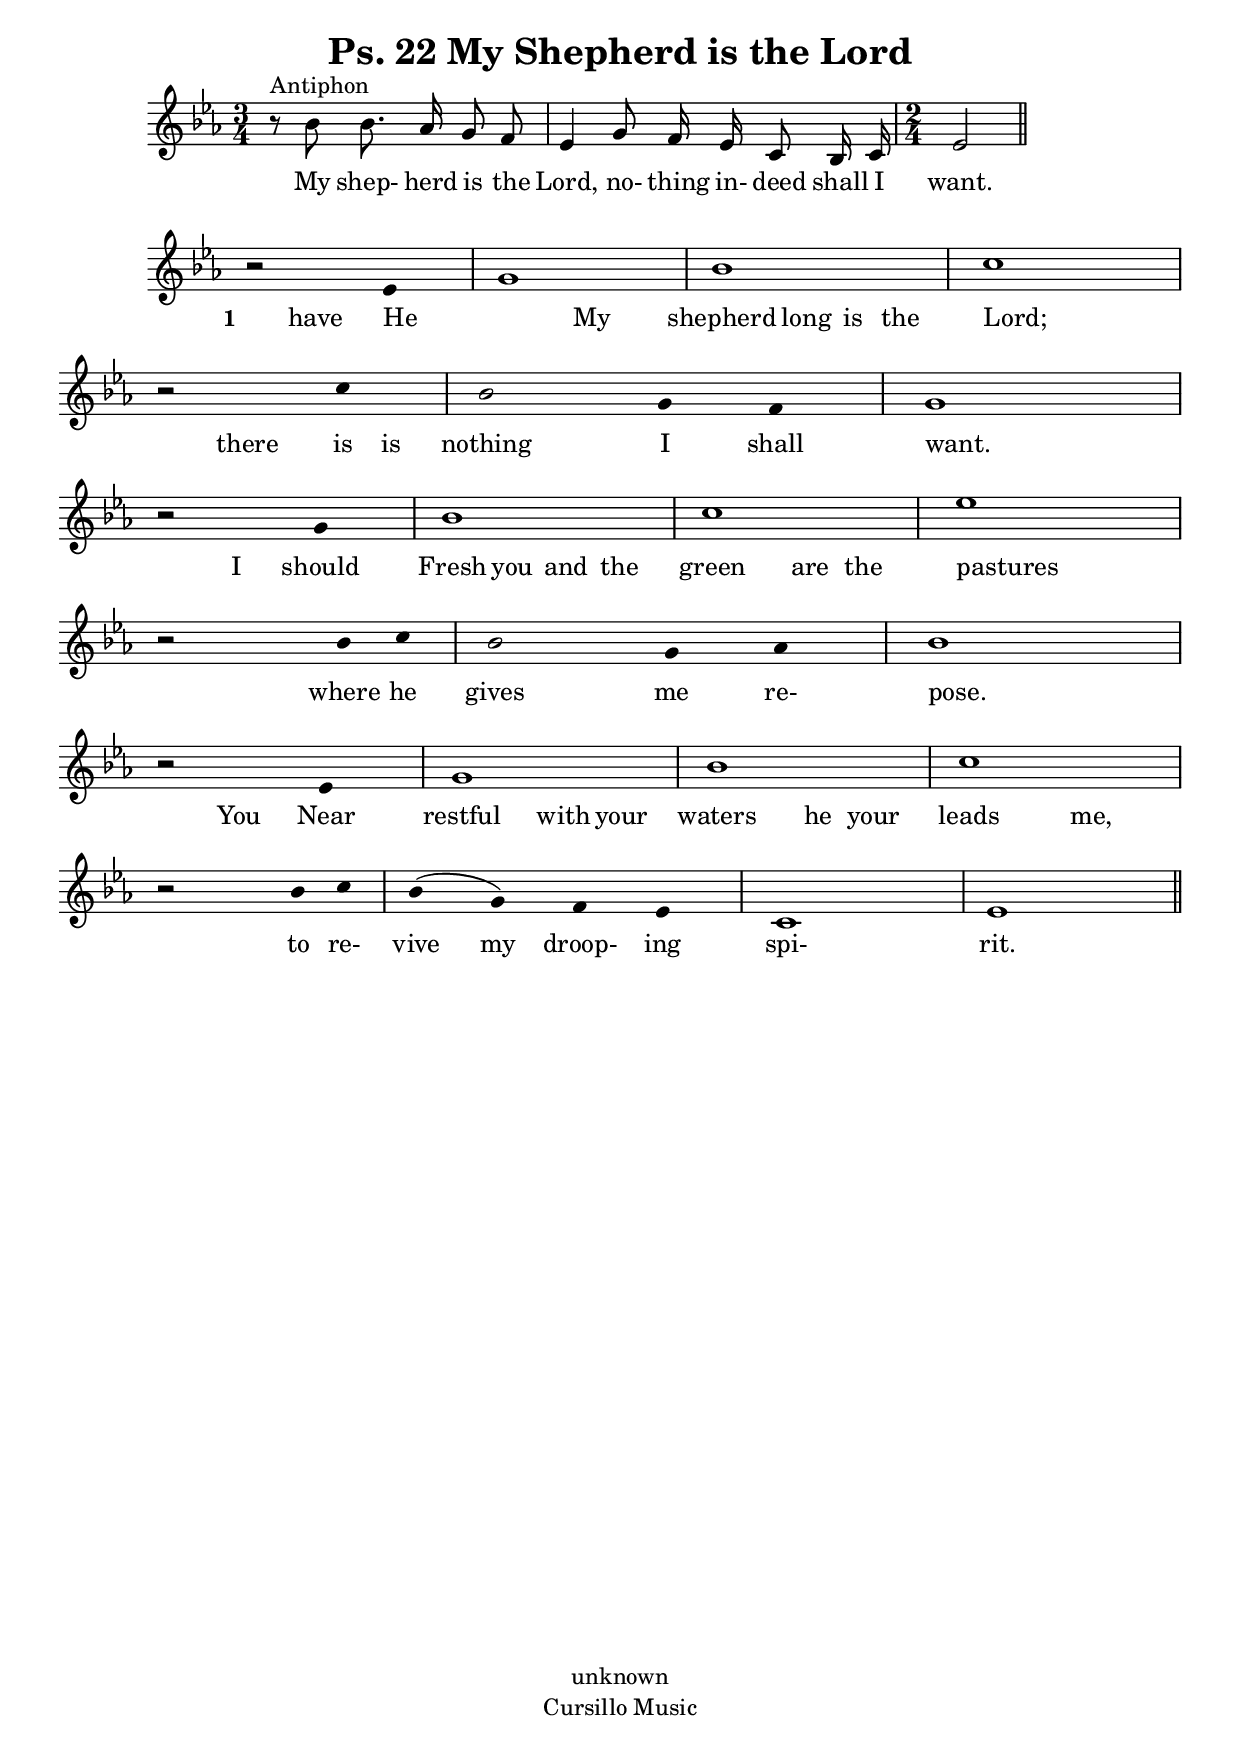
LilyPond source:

\version "1.6.5"
\header {
	filename = "psalm22.ly"
	title = "Ps. 22 My Shepherd is the Lord"
	% composer = "Me!"
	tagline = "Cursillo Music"
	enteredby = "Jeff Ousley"
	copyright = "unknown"
}


antiphonNotes = \notes \relative c' {
	\property Staff.autoBeaming = ##f
	\property Staff.automaticMelismata = ##f 
	\time 3/4
	\key ees \major
	\clef violin

	r8^#"Antiphon" bes'8 bes8. aes16 g8 f8
	ees4 g8 f16 ees16 c8 bes16 c16
	\time 2/4 ees2
	\bar "||"
}

verseNotes = \notes \relative c' {
	\property Staff.autoBeaming = ##f
	\property Staff.automaticMelismata = ##f 
	\time 3/4
	\key ees \major
	\clef violin

	\property Score.defaultBarType = empty
	\property Staff.TimeSignature \override #'molecule-callback = #'()
	\cadenzaOn
	\property Voice.Stem \override #'transparent = ##t

	r2 ees4
	\bar "|"
	\time 4/4
	g1
	\bar "|"
	bes1
	\bar "|"
	c1
	\bar "|"
	\break

	\time 3/4
	r2 c4
	\bar "|"
	\time 4/4
	bes2 g4 f4
	\bar "|"
	g1
	\bar "|"
	\break

	\time 3/4
	r2 g4
	\bar "|"
	\time 4/4
	bes1
	\bar "|"
	c1
	\bar "|"
	ees1
	\bar "|"
	\break

	\time 3/4
	r2 bes8 c8
	\bar "|"
	\time 4/4
	bes2 g4 aes4
	\bar "|"
	bes1
	\bar "|"
	\break

	\time 3/4
	r2 ees,4
	\bar "|"
	\time 4/4
	g1
	\bar "|"
	bes1
	\bar "|"
	c1
	\bar "|"
	\break

	\time 3/4
	r2 bes8 c8
	\bar "|"
	\time 4/4
	bes4( )g4 f4 ees4
	\bar "|"
	c1
	\bar "|"
	ees1
	\bar "||"
}


antiphonLyrics = \lyrics {
	_8 My8 shep-8. herd16 is8 the8
	Lord,4 no-8 thing16 in-16 deed8 shall16 I16
	want.2

}

verseLyricsOne = \lyrics {

	\property LyricsVoice . stanza = "1"

	_2. _2 My2 shepherd2 is4 the4 Lord;1
	_4 there4 is4 nothing2 I4 shall4 want.1
	_2. Fresh2 and2 green2 are4 the4 pastures1
	_2 where8 he8 gives2 me4 re-4 pose.1
	_2 Near4 restful1 waters2 he2 leads2 me,2
	_2 to8 re-8 vive4 my4 droop-4 ing4 spi-1 rit.1
}


verseLyricsTwo = \lyrics {

	%\property LyricsVoice . stanza = "2"

	_2 He4 guides2 me2 a-4 long4 the4 right4 path;1
	_2 he8 is8 true2 to4 his4 name.1
	If4 I4 should4 walk2 in4 the4 valley2 of2 darkness1
	_2 _8 no8 evil2 would4 I4 fear.1
	_4 You4 are4 there2 with4 your4 crook2 and4 your4 staff;1
	_2 _8 with8 these4 you4 give4 me4 com-1 fort.4

}


verseLyricsThree = \lyrics {

	%\property LyricsVoice . stanza = "3"

	You4 have4 pre-4 pared2 a2 banquet2 for2 me1
	_2 in8 the8 sight2 of4 my4 foes.1
	_2 My4 head4 you4 have4 a4 nointed2 with2 oil;1
	"["2. _1 _1
	_2. _1 _1 _1
	_2 _8 my8 cup4 is4 ov-4 er4 flow1 ing.1

}


\score {
	<
	\context Staff \antiphonNotes
	\context Lyrics \antiphonLyrics
	>

	\paper { papersize = "letter" }

	\midi { \tempo 4 = 120 }

}

\score {
	<
	\context Staff \verseNotes
	\context Lyrics \verseLyricsOne
	\context Lyrics \verseLyricsTwo
	\context Lyrics \verseLyricsThree
	>

	\paper { }
}



